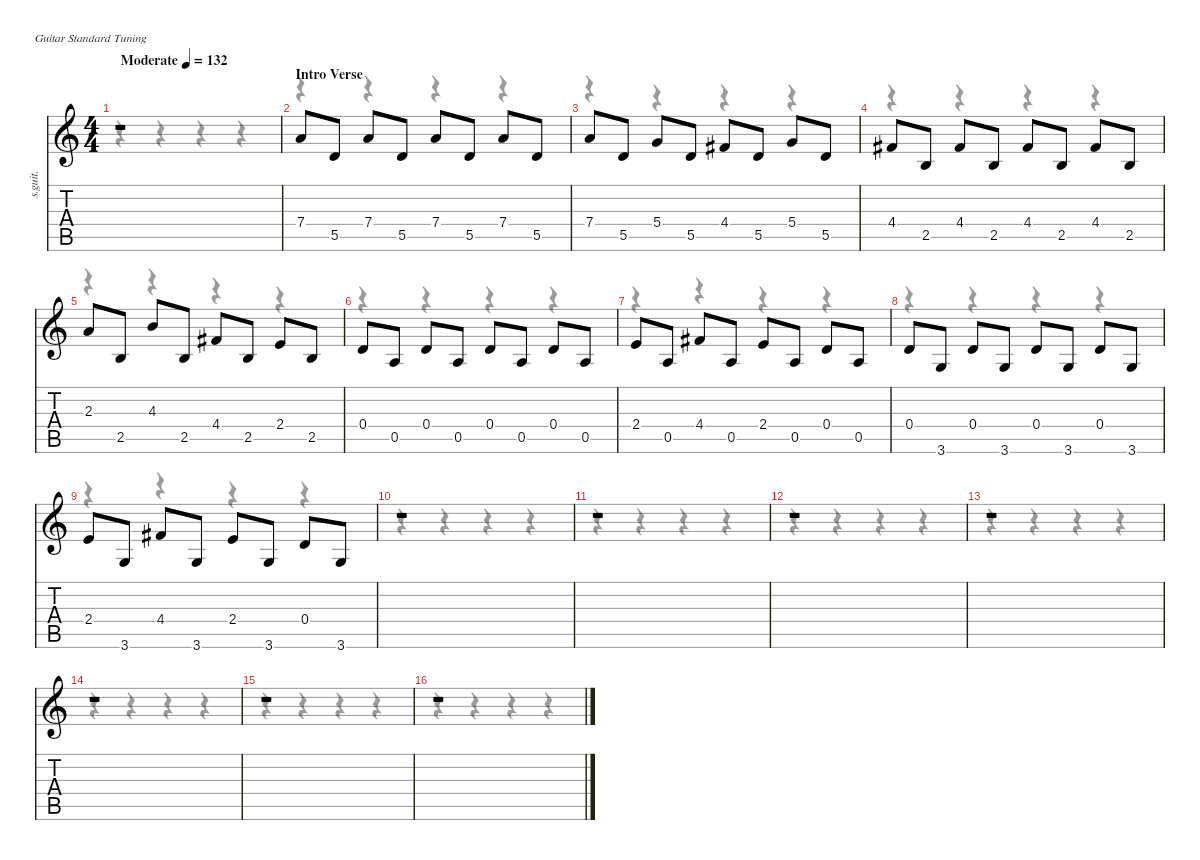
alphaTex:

\defaultSystemsLayout 4
\hideDynamics
\bracketExtendMode nobrackets
\otherSystemsTrackNameOrientation horizontal
\track ("Gtr Clean" "s.guit.") {instrument acousticguitarsteel}
\staff {score tabs}
\tuning (E4 B3 G3 D3 A2 E2)
\voice
\ts (4 4)
\beaming (8 2 2 2 2)
\tempo (132 "Moderate")
\clef g2
\ks c
r.1{dy f instrument acousticguitarsteel} |
\section ("" "Intro Verse")
7.4.8 5.5.8 7.4.8 5.5.8 7.4.8 5.5.8 7.4.8 5.5.8 |
7.4.8 5.5.8 5.4.8 5.5.8 4.4{acc #}.8 5.5.8 5.4.8 5.5.8 |
4.4{acc #}.8 2.5.8 4.4{acc #}.8 2.5.8 4.4{acc #}.8 2.5.8 4.4{acc #}.8 2.5.8 |
2.3.8 2.5.8 4.3.8 2.5.8 4.4{acc #}.8 2.5.8 2.4.8 2.5.8 |
0.4.8 0.5.8 0.4.8 0.5.8 0.4.8 0.5.8 0.4.8 0.5.8 |
2.4.8 0.5.8 4.4{acc #}.8 0.5.8 2.4.8 0.5.8 0.4.8 0.5.8 |
0.4.8 3.6.8 0.4.8 3.6.8 0.4.8 3.6.8 0.4.8 3.6.8 |
2.4.8 3.6.8 4.4{acc #}.8 3.6.8 2.4.8 3.6.8 0.4.8 3.6.8 |
r.1 |
r.1 |
r.1 |
r.1 |
r.1 |
r.1 |
r.1
\voice
\clef g2
\ottava regular
\simile none
\ks c
r.4{dy mf} r.4 r.4 r.4 |
r.4 r.4 r.4 r.4 |
r.4 r.4 r.4 r.4 |
r.4 r.4 r.4 r.4 |
r.4 r.4 r.4 r.4 |
r.4 r.4 r.4 r.4 |
r.4 r.4 r.4 r.4 |
r.4 r.4 r.4 r.4 |
r.4 r.4 r.4 r.4 |
r.4 r.4 r.4 r.4 |
r.4 r.4 r.4 r.4 |
r.4 r.4 r.4 r.4 |
r.4 r.4 r.4 r.4 |
r.4 r.4 r.4 r.4 |
r.4 r.4 r.4 r.4 |
r.4 r.4 r.4 r.4
